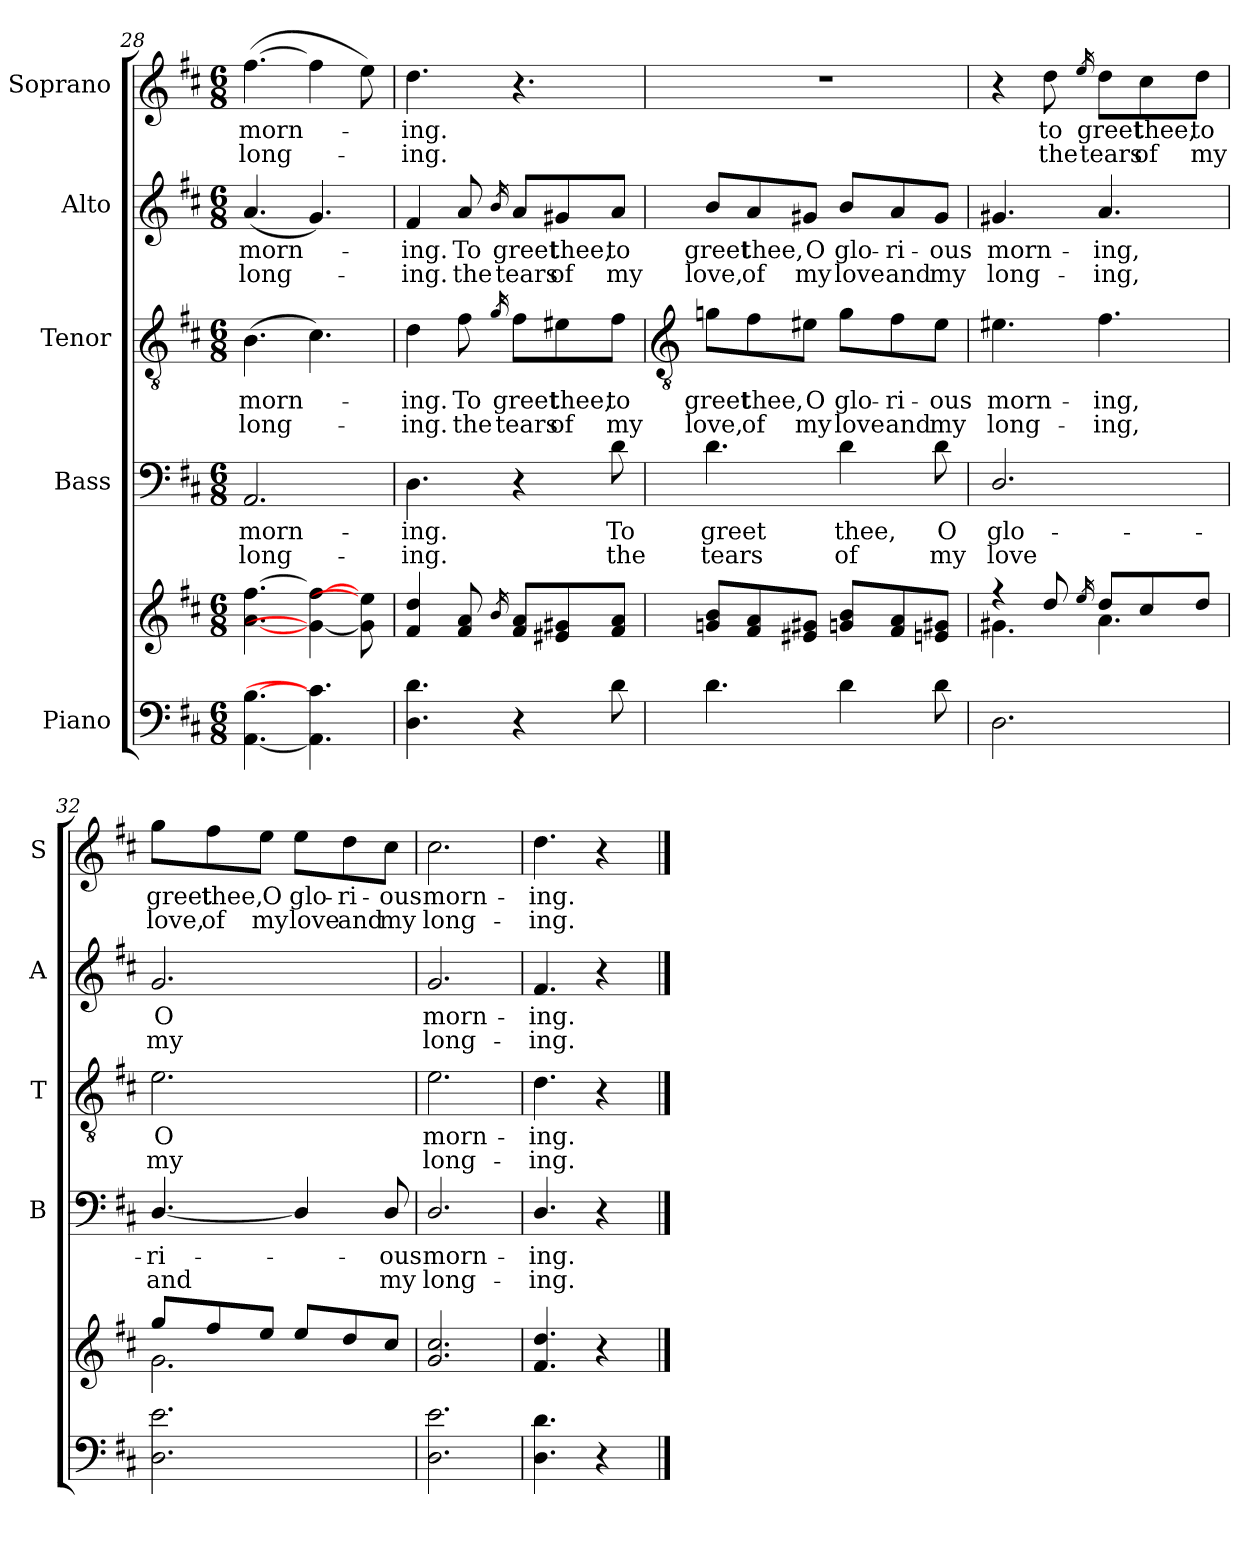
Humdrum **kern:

**kern	**kern	**kern	**text	**text	**kern	**text	**text	**kern	**text	**text	**kern	**text	**text
*part5	*part5	*part4	*part4	*part4	*part3	*part3	*part3	*part2	*part2	*part2	*part1	*part1	*part1
*staff6	*staff5	*staff4	*staff4	*staff4	*staff3	*staff3	*staff3	*staff2	*staff2	*staff2	*staff1	*staff1	*staff1
*I"Piano	*	*I"Bass	*	*	*I"Tenor	*	*	*I"Alto	*	*	*I"Soprano	*	*
*	*	*I'B	*	*	*I'T	*	*	*I'A	*	*	*I'S	*	*
*clefF4	*clefG2	*clefF4	*	*	*clefGv2	*	*	*clefG2	*	*	*clefG2	*	*
*k[f#c#]	*k[f#c#]	*k[f#c#]	*	*	*k[f#c#]	*	*	*k[f#c#]	*	*	*k[f#c#]	*	*
*D:	*D:	*D:	*	*	*D:	*	*	*D:	*	*	*D:	*	*
*M6/8	*M6/8	*M6/8	*	*	*M6/8	*	*	*M6/8	*	*	*M6/8	*	*
=28	=28	=28	=28	=28	=28	=28	=28	=28	=28	=28	=28	=28	=28
!	!	!	!LO:LY:b	!LO:LY:b	!	!LO:LY:b	!LO:LY:b	!	!LO:LY:b	!LO:LY:b	!	!LO:LY:b	!LO:LY:b
[4.AA [4.B	[4.a [4.ff#	2.AA	morn-	-long-	(>4.B	morn-	long-	(<4.a	morn-	long-	(>[4.ff#	morn-	long-
4.AA] 4.c#]	4g_ 4ff#_	.	.	.	4.c#)	.	.	4.g)	.	.	4ff#]	.	.
.	8g] 8ee]	.	.	.	.	.	.	.	.	.	8ee)	.	.
=29	=29	=29	=29	=29	=29	=29	=29	=29	=29	=29	=29	=29	=29
!	!	!	!LO:LY:b	!LO:LY:b	!	!LO:LY:b	!LO:LY:b	!	!LO:LY:b	!LO:LY:b	!	!LO:LY:b	!LO:LY:b
4.D 4.d	4f# 4dd	4.D	-ing.	ing.	4d	ing.	ing.	4f#	ing.	ing.	4.dd	ing.	ing.
!	!	!	!	!	!	!LO:LY:b	!LO:LY:b	!	!LO:LY:b	!LO:LY:b	!	!	!
.	8f# 8a	.	.	.	8f#	To	the	8a	To	the	.	.	.
.	16qb/	.	.	.	16qg/	.	.	16qb/	.	.	.	.	.
!	!	!	!	!	!	!LO:LY:b	!LO:LY:b	!	!LO:LY:b	!LO:LY:b	!	!	!
4r	8f# 8aL	4r	.	.	8f#\L	greet	tears	8a/L	greet	tears	4.r	.	.
!	!	!	!	!	!	!LO:LY:b	!LO:LY:b	!	!LO:LY:b	!LO:LY:b	!	!	!
.	8e#X 8g#X	.	.	.	8e#X\	thee,	of	8g#X/	thee,	of	.	.	.
!	!	!	!LO:LY:b	!LO:LY:b	!	!LO:LY:b	!LO:LY:b	!	!LO:LY:b	!LO:LY:b	!	!	!
8d	8f# 8aJ	8d	To	the	8f#\J	to	my	8a/J	to	my	.	.	.
!!LO:LB:g=z
=30	=30	=30	=30	=30	=30	=30	=30	=30	=30	=30	=30	=30	=30
*	*	*	*	*	*clefGv2	*	*	*	*	*	*	*	*
*	*^	*	*	*	*	*	*	*	*	*	*	*	*
!	!	!	!	!LO:LY:b	!LO:LY:b	!	!LO:LY:b	!LO:LY:b	!	!LO:LY:b	!LO:LY:b	!LO:N:vis=1	!	!
4.d	8gn/ 8b/L	2.ryy	4.d	greet	tears	8gn\L	greet	love,	8b/L	greet	love,	2.r	.	.
!	!	!	!	!	!	!	!LO:LY:b	!LO:LY:b	!	!LO:LY:b	!LO:LY:b	!	!	!
.	8f#/ 8a/	.	.	.	.	8f#\	thee,	of	8a/	thee,	of	.	.	.
!	!	!	!	!	!	!	!LO:LY:b	!LO:LY:b	!	!LO:LY:b	!LO:LY:b	!	!	!
.	8e#X/ 8g#X/J	.	.	.	.	8e#X\J	O	my	8g#X/J	O	my	.	.	.
!	!	!	!	!LO:LY:b	!LO:LY:b	!	!LO:LY:b	!LO:LY:b	!	!LO:LY:b	!LO:LY:b	!	!	!
4d	8gn/ 8b/L	.	4d	thee,	of	8g\L	glo-	-love	8b/L	glo-	-love	.	.	.
!	!	!	!	!	!	!	!LO:LY:b	!LO:LY:b	!	!LO:LY:b	!LO:LY:b	!	!	!
.	8f#/ 8a/	.	.	.	.	8f#\	ri-	-and	8a/	ri-	-and	.	.	.
!	!	!	!	!LO:LY:b	!LO:LY:b	!	!LO:LY:b	!LO:LY:b	!	!LO:LY:b	!LO:LY:b	!	!	!
8d	8en/ 8g#X/J	.	8d	O	my	8e#\J	ous	my	8g#/J	ous	my	.	.	.
=31	=31	=31	=31	=31	=31	=31	=31	=31	=31	=31	=31	=31	=31	=31
!	!	!	!	!LO:LY:b	!LO:LY:b	!	!LO:LY:b	!LO:LY:b	!	!LO:LY:b	!LO:LY:b	!	!	!
2.D\	4r	4.g#X\	2.D/	glo-	-love	4.e#X	morn-	-long-	4.g#X	morn-	-long-	4r	.	.
!	!	!	!	!	!	!	!	!	!	!	!	!	!LO:LY:b	!LO:LY:b
.	8dd/	.	.	.	.	.	.	.	.	.	.	8dd	to	the
.	16qee/	.	.	.	.	.	.	.	.	.	.	16qee/	.	.
!	!	!	!	!	!	!	!LO:LY:b	!LO:LY:b	!	!LO:LY:b	!LO:LY:b	!	!LO:LY:b	!LO:LY:b
.	8dd/L	4.a\	.	.	.	4.f#	-ing,	ing,	4.a	-ing,	ing,	8dd\L	greet	tears
!	!	!	!	!	!	!	!	!	!	!	!	!	!LO:LY:b	!LO:LY:b
.	8cc#/	.	.	.	.	.	.	.	.	.	.	8cc#\	thee,	of
!	!	!	!	!	!	!	!	!	!	!	!	!	!LO:LY:b	!LO:LY:b
.	8dd/J	.	.	.	.	.	.	.	.	.	.	8dd\J	to	my
=32	=32	=32	=32	=32	=32	=32	=32	=32	=32	=32	=32	=32	=32	=32
!	!	!	!	!LO:LY:b	!LO:LY:b	!	!LO:LY:b	!LO:LY:b	!	!LO:LY:b	!LO:LY:b	!	!LO:LY:b	!LO:LY:b
2.D\ 2.e\	8gg/L	2.g\	[4.D/	ri-	and	2.e	O	my	2.g	O	my	8gg\L	greet	love,
!	!	!	!	!	!	!	!	!	!	!	!	!	!LO:LY:b	!LO:LY:b
.	8ff#/	.	.	.	.	.	.	.	.	.	.	8ff#\	thee,	of
!	!	!	!	!	!	!	!	!	!	!	!	!	!LO:LY:b	!LO:LY:b
.	8ee/J	.	.	.	.	.	.	.	.	.	.	8ee\J	O	my
!	!	!	!	!	!	!	!	!	!	!	!	!	!LO:LY:b	!LO:LY:b
.	8ee/L	.	4D/]	.	.	.	.	.	.	.	.	8ee\L	glo-	-love
!	!	!	!	!	!	!	!	!	!	!	!	!	!LO:LY:b	!LO:LY:b
.	8dd/	.	.	.	.	.	.	.	.	.	.	8dd\	ri-	-and
!	!	!	!	!LO:LY:b	!LO:LY:b	!	!	!	!	!	!	!	!LO:LY:b	!LO:LY:b
.	8cc#/J	.	8D/	ous	my	.	.	.	.	.	.	8cc#\J	ous	my
=33	=33	=33	=33	=33	=33	=33	=33	=33	=33	=33	=33	=33	=33	=33
!	!	!	!	!LO:LY:b	!LO:LY:b	!	!LO:LY:b	!LO:LY:b	!	!LO:LY:b	!LO:LY:b	!	!LO:LY:b	!LO:LY:b
2.D\ 2.e\	2.g/ 2.cc#/	2.ryy	2.D/	morn-	-long-	2.e	morn-	-long-	2.g	morn-	-long-	2.cc#	morn-	-long-
=34	=34	=34	=34	=34	=34	=34	=34	=34	=34	=34	=34	=34	=34	=34
!	!	!	!	!LO:LY:b	!LO:LY:b	!	!LO:LY:b	!LO:LY:b	!	!LO:LY:b	!LO:LY:b	!	!LO:LY:b	!LO:LY:b
4.D\ 4.d\	4.f#/ 4.dd/	2ryy	4.D/	-ing.	ing.	4.d	-ing.	ing.	4.f#	-ing.	ing.	4.dd	-ing.	ing.
4r	4r	.	4r	.	.	4r	.	.	4r	.	.	4r	.	.
.	.	8ryy	.	.	.	.	.	.	.	.	.	.	.	.
*	*v	*v	*	*	*	*	*	*	*	*	*	*	*	*
==	==	==	==	==	==	==	==	==	==	==	==	==	==
*-	*-	*-	*-	*-	*-	*-	*-	*-	*-	*-	*-	*-	*-
